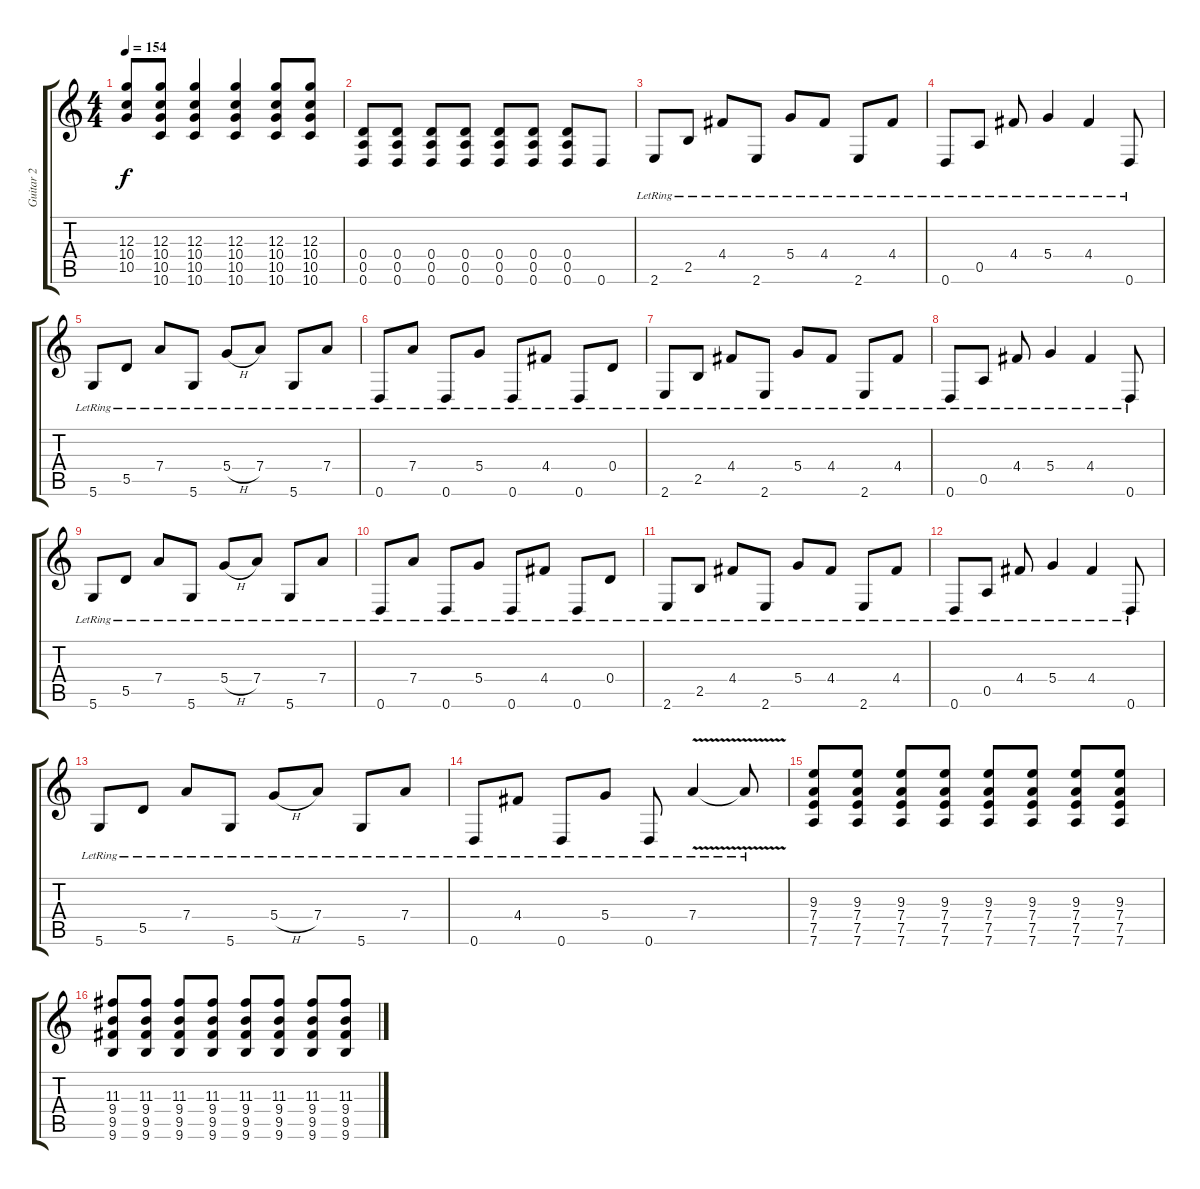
\track ("Guitar 2" "Guitar 2") {instrument acousticguitarsteel}
\staff {score tabs}
\tuning (E4 B3 G3 D3 A2 D2) {hide}
\ts (4 4)
\tempo 154
\clef g2
\ks c
(12.3{t} 10.4{t} 10.5{t}).8{dy f} (12.3 10.4 10.5 10.6).8 (12.3 10.4 10.5 10.6).4 (12.3 10.4 10.5 10.6).4 (12.3 10.4 10.5 10.6).8 (12.3 10.4 10.5 10.6).8 |
(0.4 0.5 0.6).8 (0.4 0.5 0.6).8 (0.4 0.5 0.6).8 (0.4 0.5 0.6).8 (0.4 0.5 0.6).8 (0.4 0.5 0.6).8 (0.4 0.5 0.6).8 0.6.8 |
2.6{lr}.8 2.5{lr}.8 4.4{lr}.8 2.6{lr}.8 5.4{lr}.8 4.4{lr}.8 2.6{lr}.8 4.4{lr}.8 |
0.6{lr}.8 0.5{lr}.8 4.4{lr}.8 5.4{lr}.4 4.4{lr}.4 0.6{lr}.8 |
5.6{lr}.8 5.5{lr}.8 7.4{lr}.8 5.6{lr}.8 5.4{h lr}.8 7.4{lr}.8 5.6{lr}.8 7.4{lr}.8 |
0.6{lr}.8 7.4{lr}.8 0.6{lr}.8 5.4{lr}.8 0.6{lr}.8 4.4{lr}.8 0.6{lr}.8 0.4{lr}.8 |
2.6{lr}.8 2.5{lr}.8 4.4{lr}.8 2.6{lr}.8 5.4{lr}.8 4.4{lr}.8 2.6{lr}.8 4.4{lr}.8 |
0.6{lr}.8 0.5{lr}.8 4.4{lr}.8 5.4{lr}.4 4.4{lr}.4 0.6{lr}.8 |
5.6{lr}.8 5.5{lr}.8 7.4{lr}.8 5.6{lr}.8 5.4{h lr}.8 7.4{lr}.8 5.6{lr}.8 7.4{lr}.8 |
0.6{lr}.8 7.4{lr}.8 0.6{lr}.8 5.4{lr}.8 0.6{lr}.8 4.4{lr}.8 0.6{lr}.8 0.4{lr}.8 |
2.6{lr}.8 2.5{lr}.8 4.4{lr}.8 2.6{lr}.8 5.4{lr}.8 4.4{lr}.8 2.6{lr}.8 4.4{lr}.8 |
0.6{lr}.8 0.5{lr}.8 4.4{lr}.8 5.4{lr}.4 4.4{lr}.4 0.6{lr}.8 |
5.6{lr}.8 5.5{lr}.8 7.4{lr}.8 5.6{lr}.8 5.4{h lr}.8 7.4{lr}.8 5.6{lr}.8 7.4{lr}.8 |
0.6{lr}.8 4.4{lr}.8 0.6{lr}.8 5.4{lr}.8 0.6{lr}.8 7.4{v lr}.4 7.4{v lr t}.8 |
(9.3 7.4 7.5 7.6).8 (9.3 7.4 7.5 7.6).8 (9.3 7.4 7.5 7.6).8 (9.3 7.4 7.5 7.6).8 (9.3 7.4 7.5 7.6).8 (9.3 7.4 7.5 7.6).8 (9.3 7.4 7.5 7.6).8 (9.3 7.4 7.5 7.6).8 |
(11.3 9.4 9.5 9.6).8 (11.3 9.4 9.5 9.6).8 (11.3 9.4 9.5 9.6).8 (11.3 9.4 9.5 9.6).8 (11.3 9.4 9.5 9.6).8 (11.3 9.4 9.5 9.6).8 (11.3 9.4 9.5 9.6).8 (11.3 9.4 9.5 9.6).8
